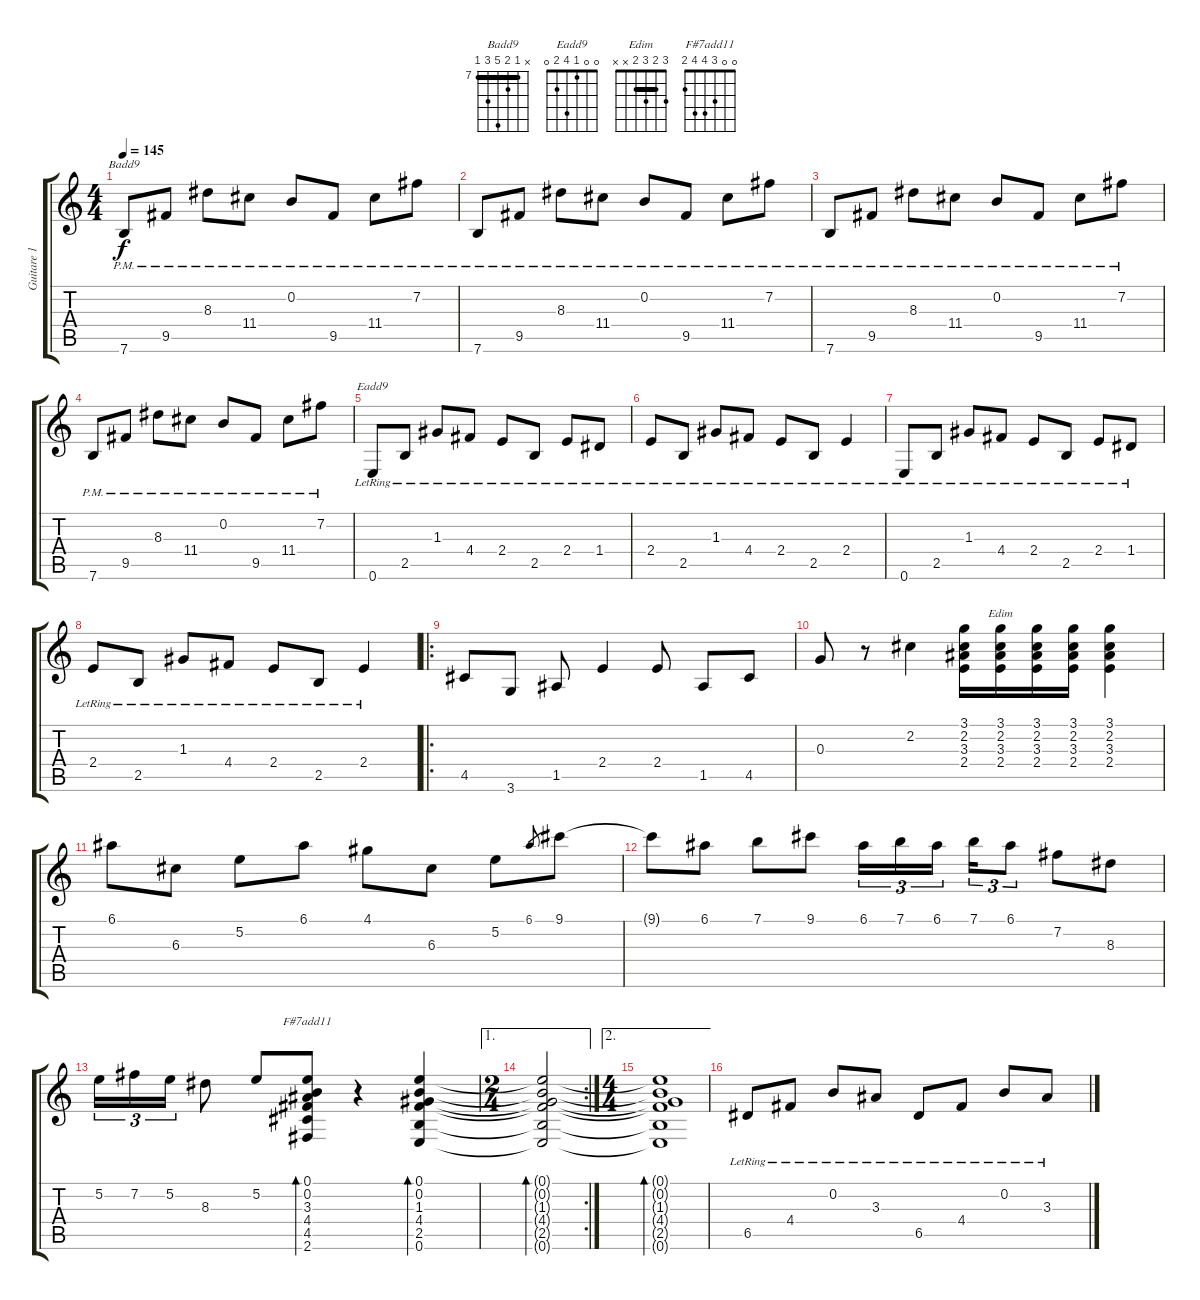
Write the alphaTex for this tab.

\track ("Guitare 1" "Guitare 1") {instrument acousticguitarnylon}
\staff {score tabs}
\tuning (E4 B3 G3 D3 A2 E2) {hide}
\chord ("Badd9" x 7 8 11 9 7) {firstfret 7 barre 7}
\chord ("Eadd9" 0 0 1 4 2 0)
\chord ("Edim" 3 2 3 2 x x) {barre 2}
\chord ("F#7add11" 0 0 3 4 4 2)
\ts (4 4)
\tempo 145
\clef g2
\ks c
7.6{pm}.8{ch "Badd9" dy f} 9.5{pm}.8 8.3{pm}.8 11.4{pm}.8 0.2{pm}.8 9.5{pm}.8 11.4{pm}.8 7.2{pm}.8 |
7.6{pm}.8 9.5{pm}.8 8.3{pm}.8 11.4{pm}.8 0.2{pm}.8 9.5{pm}.8 11.4{pm}.8 7.2{pm}.8 |
7.6{pm}.8 9.5{pm}.8 8.3{pm}.8 11.4{pm}.8 0.2{pm}.8 9.5{pm}.8 11.4{pm}.8 7.2{pm}.8 |
7.6{pm}.8 9.5{pm}.8 8.3{pm}.8 11.4{pm}.8 0.2{pm}.8 9.5{pm}.8 11.4{pm}.8 7.2{pm}.8 |
0.6{lr}.8{ch "Eadd9"} 2.5{lr}.8 1.3{lr}.8 4.4{lr}.8 2.4{lr}.8 2.5{lr}.8 2.4{lr}.8 1.4{lr}.8 |
2.4{lr}.8 2.5{lr}.8 1.3{lr}.8 4.4{lr}.8 2.4{lr}.8 2.5{lr}.8 2.4{lr}.4 |
0.6{lr}.8 2.5{lr}.8 1.3{lr}.8 4.4{lr}.8 2.4{lr}.8 2.5{lr}.8 2.4{lr}.8 1.4{lr}.8 |
2.4{lr}.8 2.5{lr}.8 1.3{lr}.8 4.4{lr}.8 2.4{lr}.8 2.5{lr}.8 2.4{lr}.4 |
\ro
4.5.8 3.6.8 1.5.8 2.4.4 2.4.8 1.5.8 4.5.8 |
0.3.8 r.8 2.2.4 (3.1 2.2 3.3 2.4).16 (3.1 2.2 3.3 2.4).16{ch "Edim"} (3.1 2.2 3.3 2.4).16 (3.1 2.2 3.3 2.4).16 (3.1 2.2 3.3 2.4).4 |
6.1.8 6.3.8 5.2.8 6.1.8 4.1.8 6.3.8 5.2.8 6.1.8{gr} 9.1.8 |
9.1{t}.8 6.1.8 7.1.8 9.1.8 6.1.16{tu (3 2)} 7.1.16{tu (3 2)} 6.1.16{tu (3 2) beam splitsecondary} 7.1.16{tu (3 2)} 6.1.8{tu (3 2)} 7.2.8 8.3.8 |
5.2.16{tu (3 2)} 7.2.16{tu (3 2)} 5.2.16{tu (3 2)} 8.3.8 5.2.8 (0.1 0.2 3.3 4.4 4.5 2.6).8{bd 60 ch "F#7add11"} r.4 (0.1 0.2 1.3 4.4 2.5 0.6).4{bd 60} |
\ae 1
\rc 2
\ts (2 4)
(0.1{t} 0.2{t} 1.3{t} 4.4{t} 2.5{t} 0.6{t}).2{bd 60} |
\ae 2
\ts (4 4)
(0.1{t} 0.2{t} 1.3{t} 4.4{t} 2.5{t} 0.6{t}).1{bd 60} |
6.5{lr}.8 4.4{lr}.8 0.2{lr}.8 3.3{lr}.8 6.5{lr}.8 4.4{lr}.8 0.2{lr}.8 3.3{lr}.8
